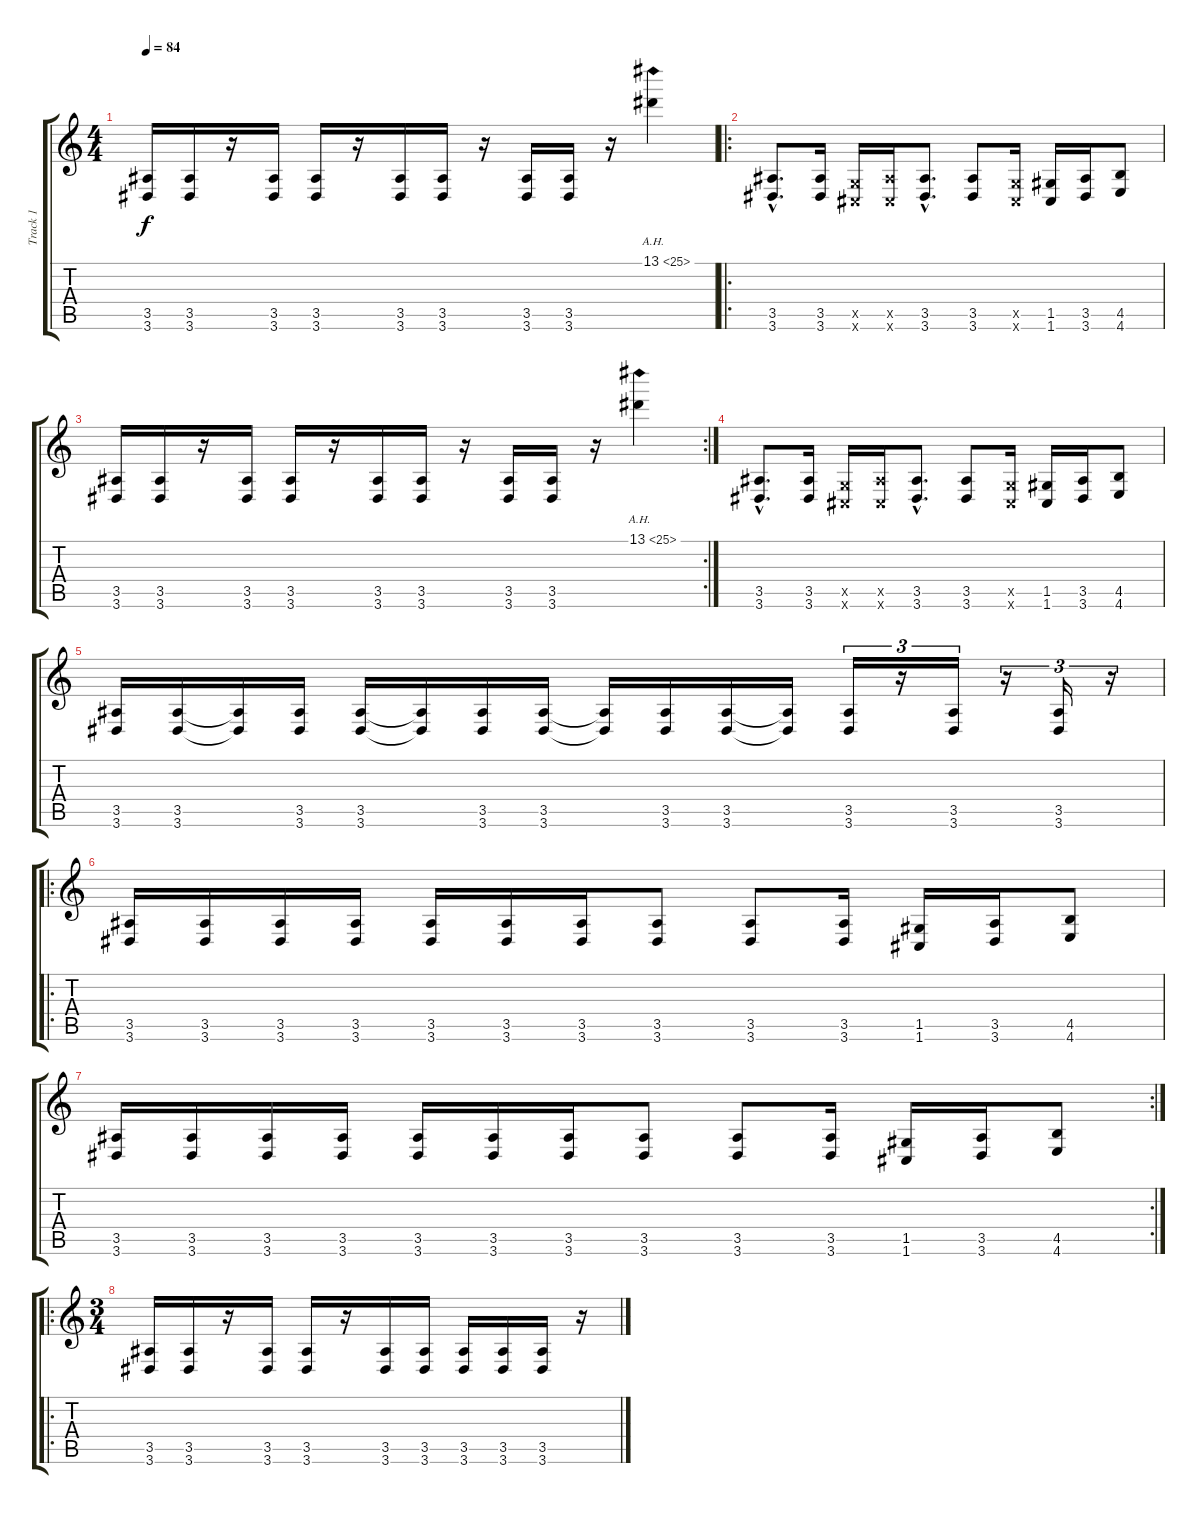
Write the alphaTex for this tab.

\track ("Track 1" "Track 1") {instrument overdrivenguitar}
\staff {score tabs}
\tuning (D4 A3 F3 C3 G2 C2) {hide}
\ts (4 4)
\tempo 84
\clef g2
\ks c
(3.5 3.6).16{dy f} (3.5 3.6).16 r.16 (3.5 3.6).16 (3.5 3.6).16 r.16 (3.5 3.6).16 (3.5 3.6).16 r.16 (3.5 3.6).16 (3.5 3.6).16 r.16 13.1{ah 12}.4 |
\ro
(3.5{hac} 3.6{hac}).8{d} (3.5 3.6).16 (0.5{x} 1.6{x}).16 (3.5{x} 1.6{x}).16 (3.5{hac} 3.6{hac}).8{d} (3.5 3.6).8 (0.5{x} 1.6{x}).16 (1.5 1.6).16 (3.5 3.6).16 (4.5 4.6).8 |
\rc 2
(3.5 3.6).16 (3.5 3.6).16 r.16 (3.5 3.6).16 (3.5 3.6).16 r.16 (3.5 3.6).16 (3.5 3.6).16 r.16 (3.5 3.6).16 (3.5 3.6).16 r.16 13.1{ah 12}.4 |
(3.5{hac} 3.6{hac}).8{d} (3.5 3.6).16 (0.5{x} 1.6{x}).16 (3.5{x} 1.6{x}).16 (3.5{hac} 3.6{hac}).8{d} (3.5 3.6).8 (0.5{x} 1.6{x}).16 (1.5 1.6).16 (3.5 3.6).16 (4.5 4.6).8 |
(3.5 3.6).16 (3.5 3.6).16 (3.5{t} 3.6{t}).16 (3.5 3.6).16 (3.5 3.6).16 (3.5{t} 3.6{t}).16 (3.5 3.6).16 (3.5 3.6).16 (3.5{t} 3.6{t}).16 (3.5 3.6).16 (3.5 3.6).16 (3.5{t} 3.6{t}).16 (3.5 3.6).16{tu (3 2)} r.16{tu (3 2)} (3.5 3.6).16{tu (3 2)} r.16{tu (3 2)} (3.5 3.6).16{tu (3 2)} r.16{tu (3 2)} |
\ro
(3.5 3.6).16 (3.5 3.6).16 (3.5 3.6).16 (3.5 3.6).16 (3.5 3.6).16 (3.5 3.6).16 (3.5 3.6).16 (3.5 3.6).8 (3.5 3.6).8 (3.5 3.6).16 (1.5 1.6).16 (3.5 3.6).16 (4.5 4.6).8 |
\rc 2
(3.5 3.6).16 (3.5 3.6).16 (3.5 3.6).16 (3.5 3.6).16 (3.5 3.6).16 (3.5 3.6).16 (3.5 3.6).16 (3.5 3.6).8 (3.5 3.6).8 (3.5 3.6).16 (1.5 1.6).16 (3.5 3.6).16 (4.5 4.6).8 |
\ro
\ts (3 4)
(3.5 3.6).16 (3.5 3.6).16 r.16 (3.5 3.6).16 (3.5 3.6).16 r.16 (3.5 3.6).16 (3.5 3.6).16 (3.5 3.6).16 (3.5 3.6).16 (3.5 3.6).16 r.16
